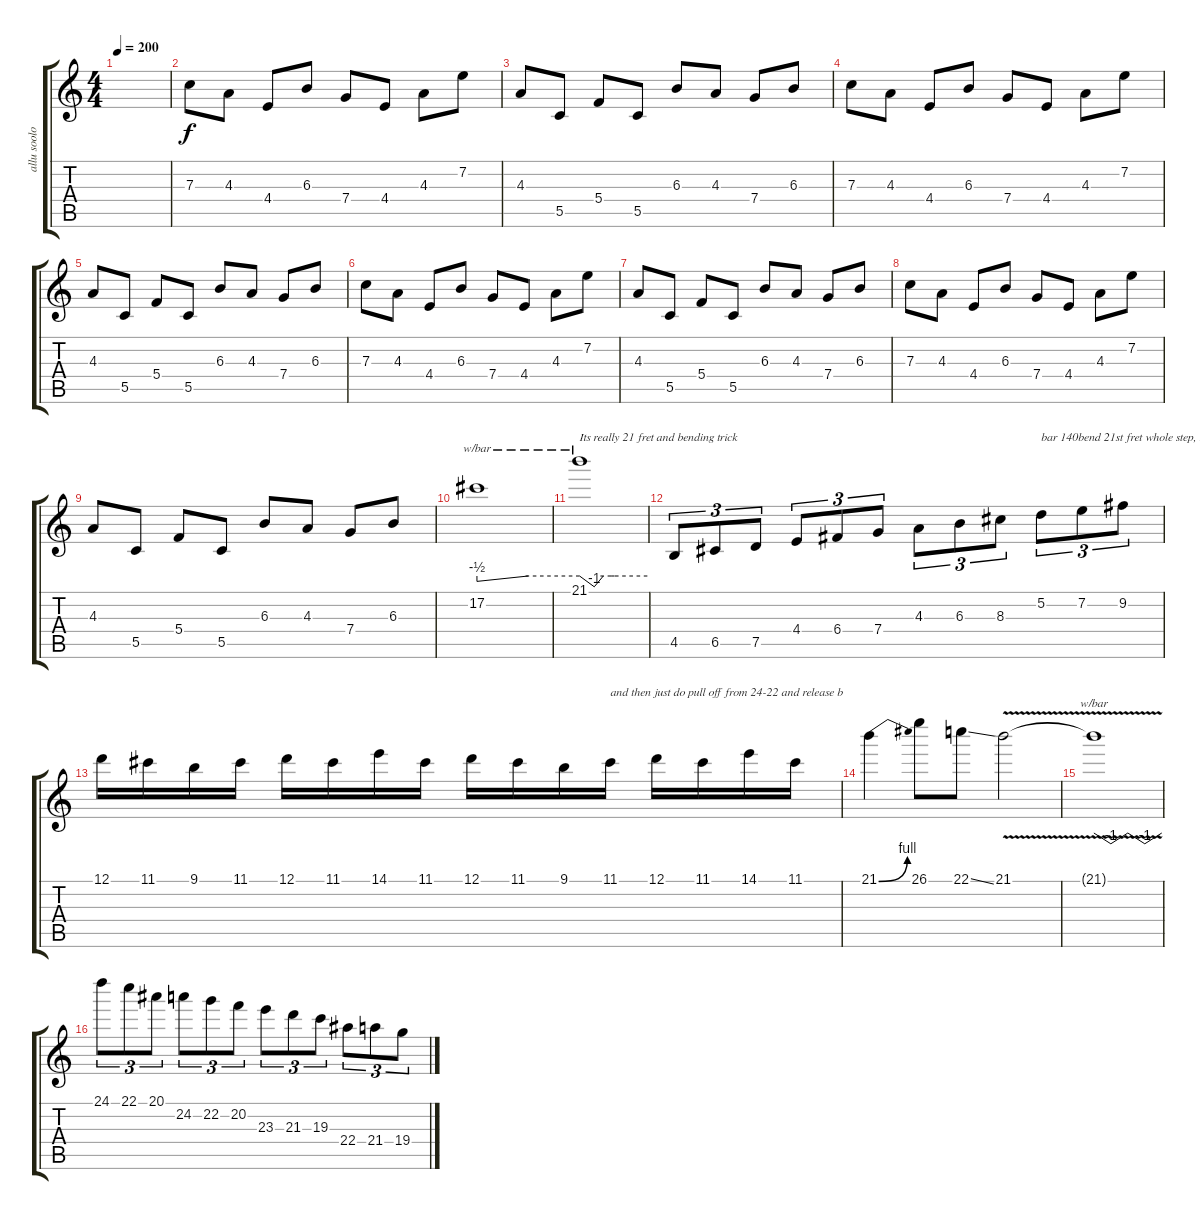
\track ("allu soolo" "allu soolo") {instrument distortionguitar}
\staff {score tabs}
\tuning (D4 A3 F3 C3 G2 C2) {hide}
\ts (4 4)
\tempo 200
\clef g2
\ks c
|
7.3.8 4.3.8 4.4.8 6.3.8 7.4.8 4.4.8 4.3.8 7.2.8 |
4.3.8 5.5.8 5.4.8 5.5.8 6.3.8 4.3.8 7.4.8 6.3.8 |
7.3.8 4.3.8 4.4.8 6.3.8 7.4.8 4.4.8 4.3.8 7.2.8 |
4.3.8 5.5.8 5.4.8 5.5.8 6.3.8 4.3.8 7.4.8 6.3.8 |
7.3.8 4.3.8 4.4.8 6.3.8 7.4.8 4.4.8 4.3.8 7.2.8 |
4.3.8 5.5.8 5.4.8 5.5.8 6.3.8 4.3.8 7.4.8 6.3.8 |
7.3.8 4.3.8 4.4.8 6.3.8 7.4.8 4.4.8 4.3.8 7.2.8 |
4.3.8 5.5.8 5.4.8 5.5.8 6.3.8 4.3.8 7.4.8 6.3.8 |
17.2.1{tbe (custom default 0 -2 30 0 60 0)} |
21.1.1{tbe (custom default 0 0 13 -4 21 0 28 0 31 0 60 0) txt "Its really 21 fret and bending trick"} |
4.5.8{tu (3 2)} 6.5.8{tu (3 2)} 7.5.8{tu (3 2)} 4.4.8{tu (3 2)} 6.4.8{tu (3 2)} 7.4.8{tu (3 2)} 4.3.8{tu (3 2)} 6.3.8{tu (3 2)} 8.3.8{tu (3 2)} 5.2.8{tu (3 2) txt "bar 140bend 21st fret whole step, then tap 24 fret"} 7.2.8{tu (3 2)} 9.2.8{tu (3 2)} |
12.1.16 11.1.16 9.1.16 11.1.16 12.1.16 11.1.16 14.1.16 11.1.16 12.1.16 11.1.16 9.1.16 11.1.16{txt "and then just do pull off from 24-22 and release b"} 12.1.16 11.1.16 14.1.16 11.1.16 |
21.1{be (bend 0 0 60 4)}.4 26.1.8 22.1{ss}.8 21.1{v}.2 |
21.1{t}.1{tbe (custom default 0 0 15 -4 30 0 45 -4 60 0)} |
24.1.8{tu (3 2)} 22.1.8{tu (3 2)} 20.1.8{tu (3 2)} 24.2.8{tu (3 2)} 22.2.8{tu (3 2)} 20.2.8{tu (3 2)} 23.3.8{tu (3 2)} 21.3.8{tu (3 2)} 19.3.8{tu (3 2)} 22.4.8{tu (3 2)} 21.4.8{tu (3 2)} 19.4.8{tu (3 2)}
